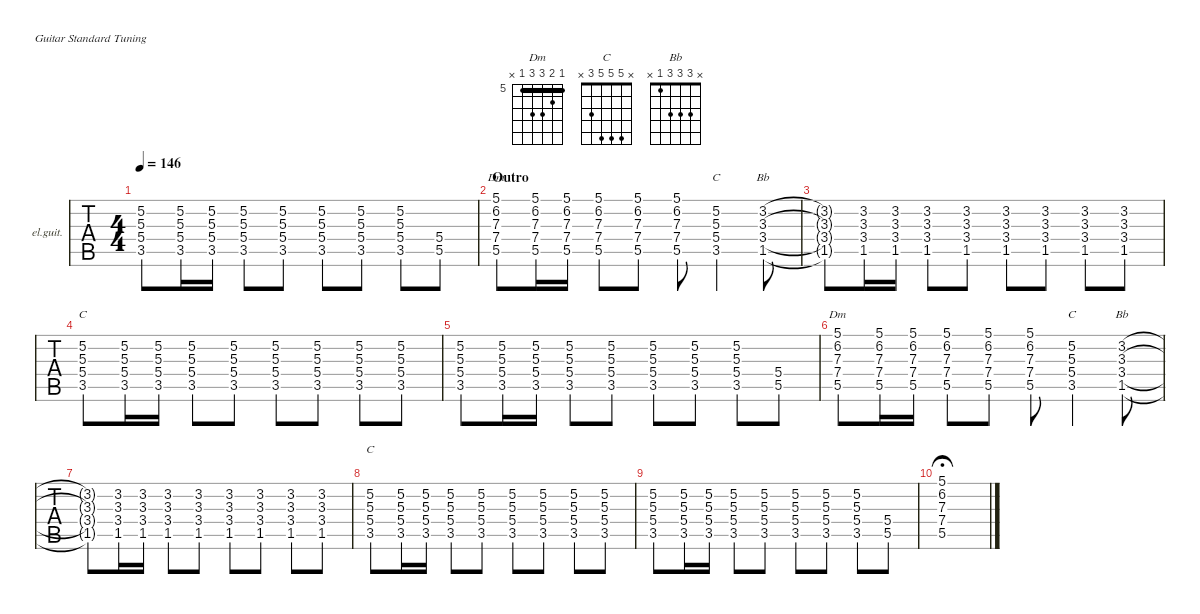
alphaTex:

\hideDynamics
\bracketExtendMode nobrackets
\firstSystemTrackNameOrientation horizontal
\otherSystemsTrackNameOrientation horizontal
\track ("David - Strat" "el.guit.") {instrument electricguitarclean}
\staff {tabs}
\tuning (E4 B3 G3 D3 A2 E2)
\chord ("Dm" 5 6 7 7 5 x) {firstfret 5 showfingering false barre 5}
\chord ("C" x 5 5 5 3 x) {showfingering false}
\chord ("Bb" x 3 3 3 1 x) {showfingering false}
\ts (4 4)
\tempo 146
\clef g2
\ks dminor
(5.2{acc forcenatural} 5.3{acc forcenatural} 5.4{acc forcenatural} 3.5{acc forcenatural}).8{dy f beam Up} (5.2{acc forcenatural} 5.3{acc forcenatural} 5.4{acc forcenatural} 3.5{acc forcenatural}).16{beam Up} (5.2{acc forcenatural} 5.3{acc forcenatural} 5.4{acc forcenatural} 3.5{acc forcenatural}).16{beam Up} (5.2{st acc forcenatural} 5.3{st acc forcenatural} 5.4{st acc forcenatural} 3.5{st acc forcenatural}).8{beam Up} (5.2{acc forcenatural} 5.3{acc forcenatural} 5.4{acc forcenatural} 3.5{acc forcenatural}).8{beam Up} (5.2{acc forcenatural} 5.3{acc forcenatural} 5.4{acc forcenatural} 3.5{acc forcenatural}).8{beam Up} (5.2{acc forcenatural} 5.3{acc forcenatural} 5.4{acc forcenatural} 3.5{acc forcenatural}).8{beam Up} (5.2{acc forcenatural} 5.3{acc forcenatural} 5.4{acc forcenatural} 3.5{acc forcenatural}).8{beam Up} (5.4{acc forcenatural} 5.5{acc forcenatural}).8{beam Up} |
\section ("" "Outro")
(5.1{acc forcenatural} 6.2{acc forcenatural} 7.3{acc forcenatural} 7.4{acc forcenatural} 5.5{acc forcenatural}).8{ch "Dm" beam Down} (5.1{acc forcenatural} 6.2{acc forcenatural} 7.3{acc forcenatural} 7.4{acc forcenatural} 5.5{acc forcenatural}).16{beam Down} (5.1{acc forcenatural} 6.2{acc forcenatural} 7.3{acc forcenatural} 7.4{acc forcenatural} 5.5{acc forcenatural}).16{beam Down} (5.1{st acc forcenatural} 6.2{st acc forcenatural} 7.3{st acc forcenatural} 7.4{st acc forcenatural} 5.5{st acc forcenatural}).8{beam Down} (5.1{acc forcenatural} 6.2{acc forcenatural} 7.3{acc forcenatural} 7.4{acc forcenatural} 5.5{acc forcenatural}).8{beam Down} (5.1{acc forcenatural} 6.2{acc forcenatural} 7.3{acc forcenatural} 7.4{acc forcenatural} 5.5{acc forcenatural}).8{beam Down} (5.2{acc forcenatural} 5.3{acc forcenatural} 5.4{acc forcenatural} 3.5{acc forcenatural}).4{ch "C" beam Up} (3.2{acc forcenatural} 3.3{acc b} 3.4{acc forcenatural} 1.5{acc b}).8{ch "Bb"} |
(3.2{t acc forcenatural} 3.3{t acc b} 3.4{t acc forcenatural} 1.5{t acc b}).8 (3.2{acc forcenatural} 3.3{acc b} 3.4{acc forcenatural} 1.5{acc b}).16 (3.2{acc forcenatural} 3.3{acc b} 3.4{acc forcenatural} 1.5{acc b}).16 (3.2{acc forcenatural} 3.3{acc b} 3.4{acc forcenatural} 1.5{acc b}).8 (3.2{acc forcenatural} 3.3{acc b} 3.4{acc forcenatural} 1.5{acc b}).8 (3.2{acc forcenatural} 3.3{acc b} 3.4{acc forcenatural} 1.5{acc b}).8 (3.2{acc forcenatural} 3.3{acc b} 3.4{acc forcenatural} 1.5{acc b}).8 (3.2{acc forcenatural} 3.3{acc b} 3.4{acc forcenatural} 1.5{acc b}).8 (3.2{acc forcenatural} 3.3{acc b} 3.4{acc forcenatural} 1.5{acc b}).8 |
(5.2{acc forcenatural} 5.3{acc forcenatural} 5.4{acc forcenatural} 3.5{acc forcenatural}).8{ch "C" beam Up} (5.2{acc forcenatural} 5.3{acc forcenatural} 5.4{acc forcenatural} 3.5{acc forcenatural}).16{beam Up} (5.2{acc forcenatural} 5.3{acc forcenatural} 5.4{acc forcenatural} 3.5{acc forcenatural}).16{beam Up} (5.2{st acc forcenatural} 5.3{st acc forcenatural} 5.4{st acc forcenatural} 3.5{st acc forcenatural}).8{beam Up} (5.2{acc forcenatural} 5.3{acc forcenatural} 5.4{acc forcenatural} 3.5{acc forcenatural}).8{beam Up} (5.2{acc forcenatural} 5.3{acc forcenatural} 5.4{acc forcenatural} 3.5{acc forcenatural}).8{beam Up} (5.2{acc forcenatural} 5.3{acc forcenatural} 5.4{acc forcenatural} 3.5{acc forcenatural}).8{beam Up} (5.2{acc forcenatural} 5.3{acc forcenatural} 5.4{acc forcenatural} 3.5{acc forcenatural}).8{beam Up} (5.2{acc forcenatural} 5.3{acc forcenatural} 5.4{acc forcenatural} 3.5{acc forcenatural}).8{beam Up} |
(5.2{acc forcenatural} 5.3{acc forcenatural} 5.4{acc forcenatural} 3.5{acc forcenatural}).8{beam Up} (5.2{acc forcenatural} 5.3{acc forcenatural} 5.4{acc forcenatural} 3.5{acc forcenatural}).16{beam Up} (5.2{acc forcenatural} 5.3{acc forcenatural} 5.4{acc forcenatural} 3.5{acc forcenatural}).16{beam Up} (5.2{st acc forcenatural} 5.3{st acc forcenatural} 5.4{st acc forcenatural} 3.5{st acc forcenatural}).8{beam Up} (5.2{acc forcenatural} 5.3{acc forcenatural} 5.4{acc forcenatural} 3.5{acc forcenatural}).8{beam Up} (5.2{acc forcenatural} 5.3{acc forcenatural} 5.4{acc forcenatural} 3.5{acc forcenatural}).8{beam Up} (5.2{acc forcenatural} 5.3{acc forcenatural} 5.4{acc forcenatural} 3.5{acc forcenatural}).8{beam Up} (5.2{acc forcenatural} 5.3{acc forcenatural} 5.4{acc forcenatural} 3.5{acc forcenatural}).8{beam Up} (5.4{acc forcenatural} 5.5{acc forcenatural}).8{beam Up} |
(5.1{acc forcenatural} 6.2{acc forcenatural} 7.3{acc forcenatural} 7.4{acc forcenatural} 5.5{acc forcenatural}).8{ch "Dm" beam Down} (5.1{acc forcenatural} 6.2{acc forcenatural} 7.3{acc forcenatural} 7.4{acc forcenatural} 5.5{acc forcenatural}).16{beam Down} (5.1{acc forcenatural} 6.2{acc forcenatural} 7.3{acc forcenatural} 7.4{acc forcenatural} 5.5{acc forcenatural}).16{beam Down} (5.1{st acc forcenatural} 6.2{st acc forcenatural} 7.3{st acc forcenatural} 7.4{st acc forcenatural} 5.5{st acc forcenatural}).8{beam Down} (5.1{acc forcenatural} 6.2{acc forcenatural} 7.3{acc forcenatural} 7.4{acc forcenatural} 5.5{acc forcenatural}).8{beam Down} (5.1{acc forcenatural} 6.2{acc forcenatural} 7.3{acc forcenatural} 7.4{acc forcenatural} 5.5{acc forcenatural}).8{beam Down} (5.2{acc forcenatural} 5.3{acc forcenatural} 5.4{acc forcenatural} 3.5{acc forcenatural}).4{ch "C" beam Up} (3.2{acc forcenatural} 3.3{acc b} 3.4{acc forcenatural} 1.5{acc b}).8{ch "Bb"} |
(3.2{t acc forcenatural} 3.3{t acc b} 3.4{t acc forcenatural} 1.5{t acc b}).8 (3.2{acc forcenatural} 3.3{acc b} 3.4{acc forcenatural} 1.5{acc b}).16 (3.2{acc forcenatural} 3.3{acc b} 3.4{acc forcenatural} 1.5{acc b}).16 (3.2{acc forcenatural} 3.3{acc b} 3.4{acc forcenatural} 1.5{acc b}).8 (3.2{acc forcenatural} 3.3{acc b} 3.4{acc forcenatural} 1.5{acc b}).8 (3.2{acc forcenatural} 3.3{acc b} 3.4{acc forcenatural} 1.5{acc b}).8 (3.2{acc forcenatural} 3.3{acc b} 3.4{acc forcenatural} 1.5{acc b}).8 (3.2{acc forcenatural} 3.3{acc b} 3.4{acc forcenatural} 1.5{acc b}).8 (3.2{acc forcenatural} 3.3{acc b} 3.4{acc forcenatural} 1.5{acc b}).8 |
(5.2{acc forcenatural} 5.3{acc forcenatural} 5.4{acc forcenatural} 3.5{acc forcenatural}).8{ch "C" beam Up} (5.2{acc forcenatural} 5.3{acc forcenatural} 5.4{acc forcenatural} 3.5{acc forcenatural}).16{beam Up} (5.2{acc forcenatural} 5.3{acc forcenatural} 5.4{acc forcenatural} 3.5{acc forcenatural}).16{beam Up} (5.2{st acc forcenatural} 5.3{st acc forcenatural} 5.4{st acc forcenatural} 3.5{st acc forcenatural}).8{beam Up} (5.2{acc forcenatural} 5.3{acc forcenatural} 5.4{acc forcenatural} 3.5{acc forcenatural}).8{beam Up} (5.2{acc forcenatural} 5.3{acc forcenatural} 5.4{acc forcenatural} 3.5{acc forcenatural}).8{beam Up} (5.2{acc forcenatural} 5.3{acc forcenatural} 5.4{acc forcenatural} 3.5{acc forcenatural}).8{beam Up} (5.2{acc forcenatural} 5.3{acc forcenatural} 5.4{acc forcenatural} 3.5{acc forcenatural}).8{beam Up} (5.2{acc forcenatural} 5.3{acc forcenatural} 5.4{acc forcenatural} 3.5{acc forcenatural}).8{beam Up} |
(5.2{acc forcenatural} 5.3{acc forcenatural} 5.4{acc forcenatural} 3.5{acc forcenatural}).8{beam Up} (5.2{acc forcenatural} 5.3{acc forcenatural} 5.4{acc forcenatural} 3.5{acc forcenatural}).16{beam Up} (5.2{acc forcenatural} 5.3{acc forcenatural} 5.4{acc forcenatural} 3.5{acc forcenatural}).16{beam Up} (5.2{st acc forcenatural} 5.3{st acc forcenatural} 5.4{st acc forcenatural} 3.5{st acc forcenatural}).8{beam Up} (5.2{acc forcenatural} 5.3{acc forcenatural} 5.4{acc forcenatural} 3.5{acc forcenatural}).8{beam Up} (5.2{acc forcenatural} 5.3{acc forcenatural} 5.4{acc forcenatural} 3.5{acc forcenatural}).8{beam Up} (5.2{acc forcenatural} 5.3{acc forcenatural} 5.4{acc forcenatural} 3.5{acc forcenatural}).8{beam Up} (5.2{acc forcenatural} 5.3{acc forcenatural} 5.4{acc forcenatural} 3.5{acc forcenatural}).8{beam Up} (5.4{acc forcenatural} 5.5{acc forcenatural}).8{beam Up} |
(5.1{acc forcenatural} 6.2{acc forcenatural} 7.3{acc forcenatural} 7.4{acc forcenatural} 5.5{acc forcenatural}).1{fermata (medium 0.77) beam Down}
